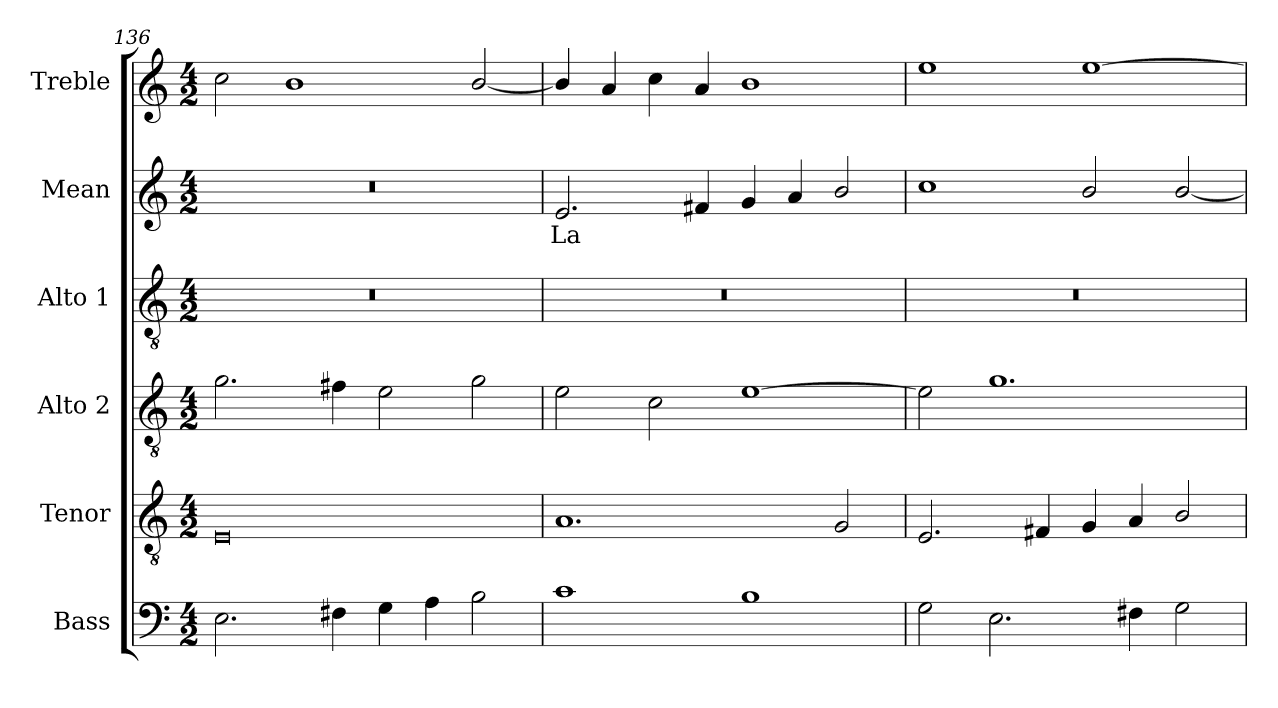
**kern	**kern	**kern	**kern	**kern	**text	**kern
*part6	*part5	*part4	*part3	*part2	*part2	*part1
*staff6	*staff5	*staff4	*staff3	*staff2	*staff2	*staff1
*I"Bass	*I"Tenor	*I"Alto 2	*I"Alto 1	*I"Mean	*	*I"Treble
*I'B.	*I'T.	*I'A2.	*I'A1	*I'M.	*	*I'Tr.
*clefF4	*clefGv2	*clefGv2	*clefGv2	*clefG2	*	*clefG2
*	*ITrd7c12	*ITrd7c12	*ITrd7c12	*	*	*
*k[]	*k[]	*k[]	*k[]	*k[]	*	*k[]
*C:	*C:	*C:	*C:	*C:	*	*C:
*M4/2	*M4/2	*M4/2	*M4/2	*M4/2	*	*M4/2
=136	=136	=136	=136	=136	=136	=136
!	!	!	!LO:N:vis=1	!LO:N:vis=1	!	!
2.Ei\	0EEi	2.Gi\	0r	0r	.	2cci\
.	.	.	.	.	.	1bi
4F#Xi\	.	4F#Xi\	.	.	.	.
4Gi\	.	2Ei\	.	.	.	.
4Ai\	.	.	.	.	.	.
2Bi\	.	2Gi\	.	.	.	[<2bi/
=137	=137	=137	=137	=137	=137	=137
!	!	!	!LO:N:vis=1	!	!	!
!	!	!	!	!	!LO:LY:b:color=#000000	!
1ci	1.AAi	2Ei\	0r	2.ei/	La	4bi/]
.	.	.	.	.	.	4ai/
.	.	2Ci\	.	.	.	4cci\
.	.	.	.	4f#Xi/	.	4ai/
1Bi	.	[>1Ei	.	4gi/	.	1bi
.	.	.	.	4ai/	.	.
.	2GGi/	.	.	2bi/	.	.
=138	=138	=138	=138	=138	=138	=138
!	!	!	!LO:N:vis=1	!	!	!
2Gi\	2.EEi/	2Ei\]	0r	1cci	.	1eei
2.Ei\	.	1.Gi	.	.	.	.
.	4FF#Xi/	.	.	.	.	.
.	4GGi/	.	.	2bi/	.	[>1eei
4F#Xi\	4AAi/	.	.	.	.	.
2Gi\	2BBi/	.	.	[<2bi/	.	.
=	=	=	=	=	=	=
*-	*-	*-	*-	*-	*-	*-
